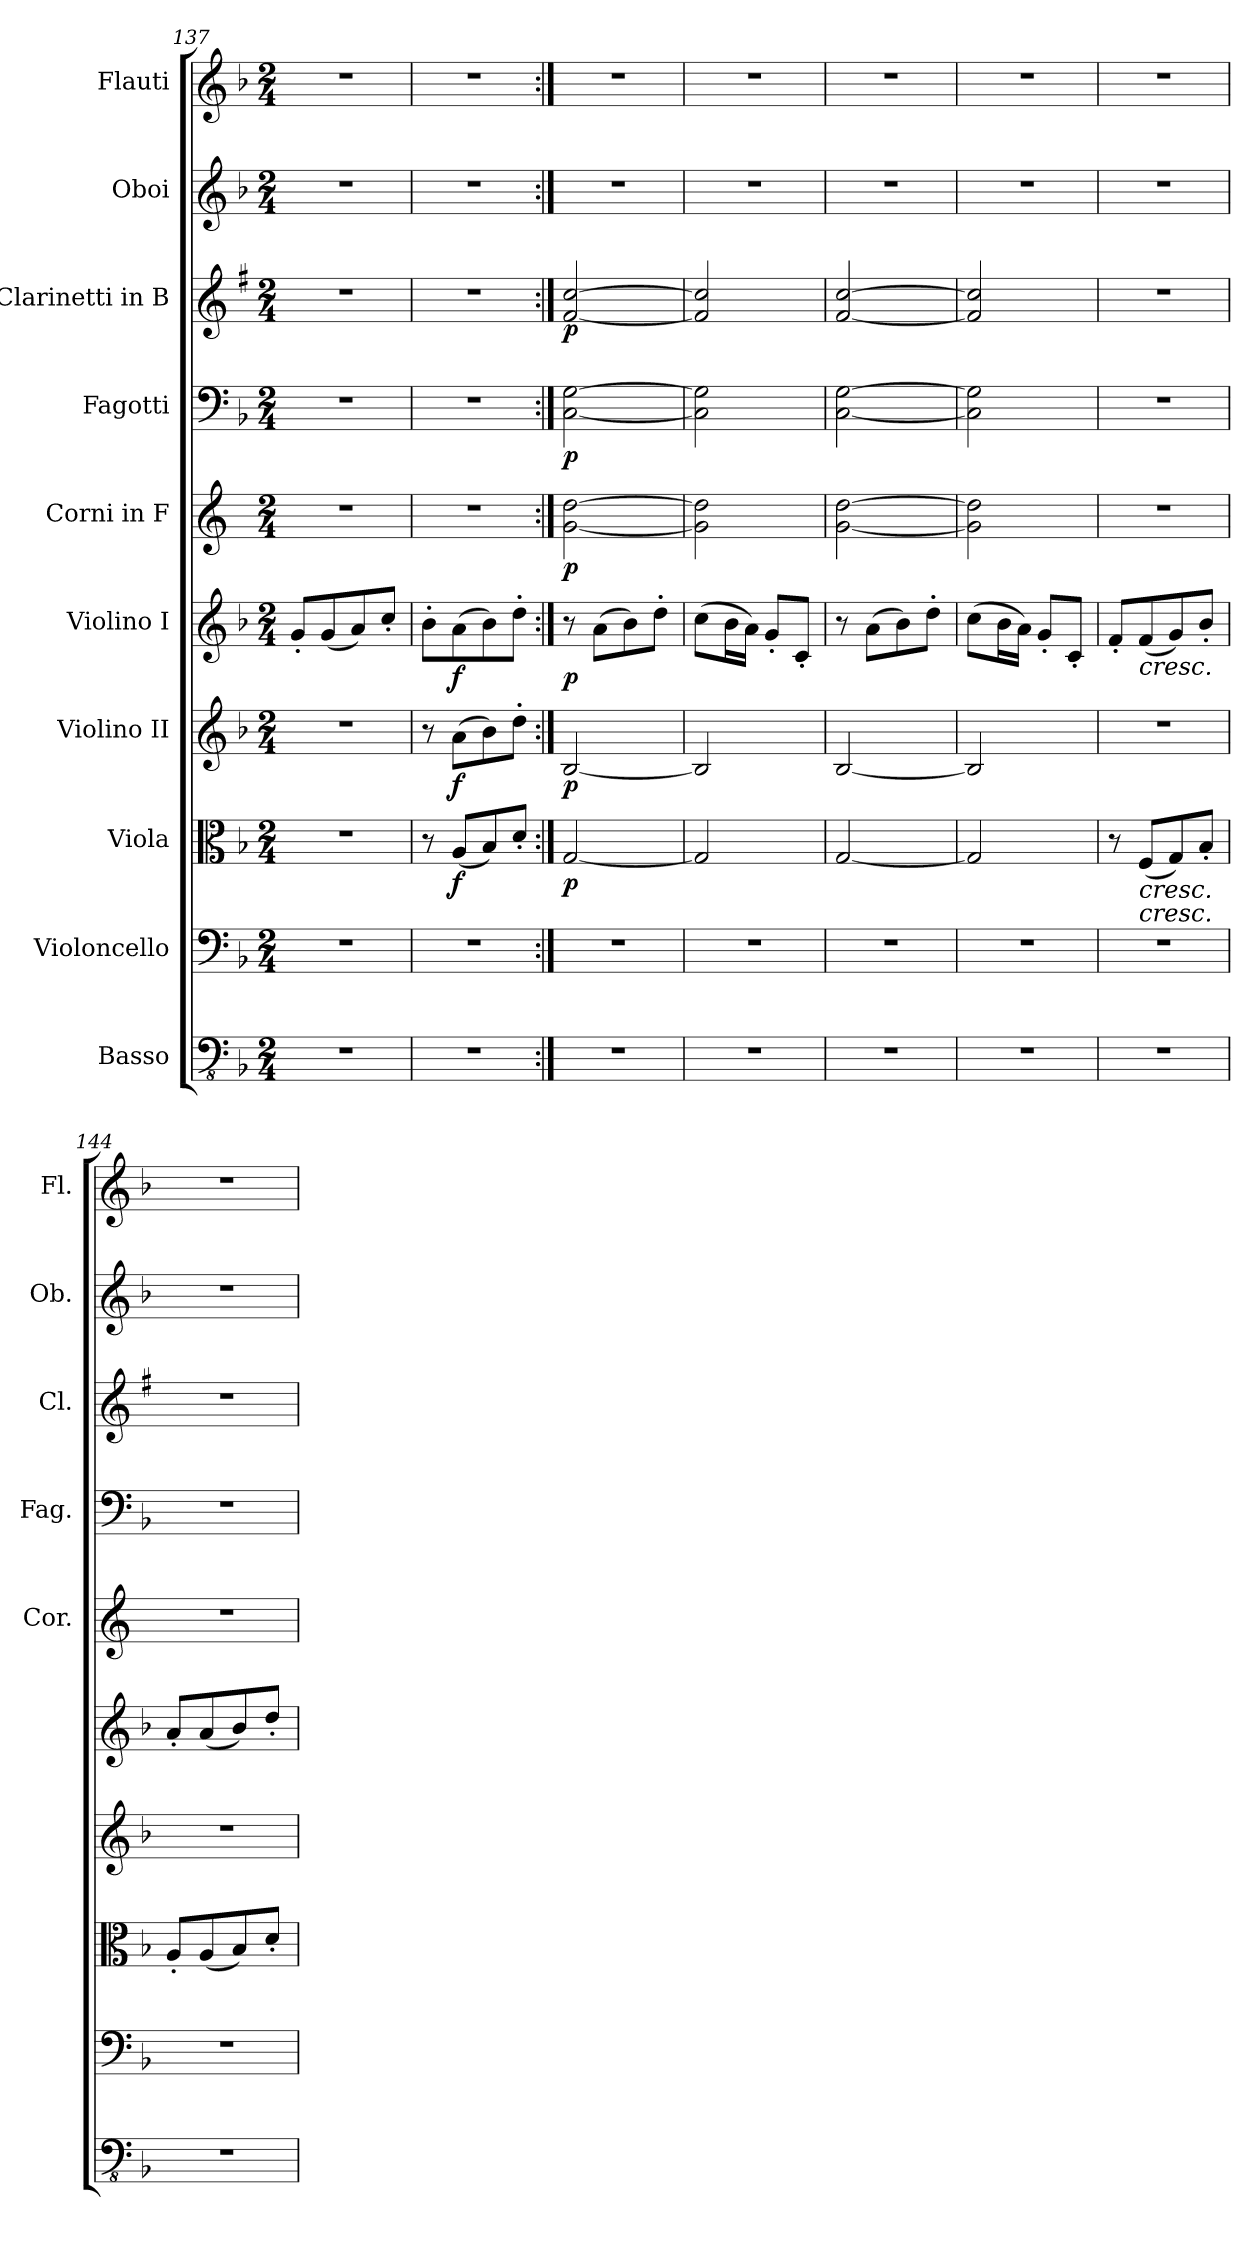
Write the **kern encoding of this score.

**kern	**kern	**kern	**dynam	**kern	**dynam	**kern	**dynam	**kern	**dynam	**kern	**dynam	**kern	**dynam	**kern	**kern
*part10	*part9	*part8	*part8	*part7	*part7	*part6	*part6	*part5	*part5	*part4	*part4	*part3	*part3	*part2	*part1
*staff10	*staff9	*staff8	*staff8	*staff7	*staff7	*staff6	*staff6	*staff5	*staff5	*staff4	*staff4	*staff3	*staff3	*staff2	*staff1
*I"Basso	*I"Violoncello	*I"Viola	*	*I"Violino II	*	*I"Violino I	*	*I"Corni in F	*	*I"Fagotti	*	*I"Clarinetti in B	*	*I"Oboi	*I"Flauti
*	*	*	*	*	*	*	*	*I'Cor.	*	*I'Fag.	*	*I'Cl.	*	*I'Ob.	*I'Fl.
*clefFv4	*clefF4	*clefC3	*	*clefG2	*	*clefG2	*	*clefG2	*	*clefF4	*	*clefG2	*	*clefG2	*clefG2
*	*	*	*	*	*	*	*	*ITrd4c7	*	*	*	*ITrd1c2	*	*	*
*k[b-]	*k[b-]	*k[b-]	*	*k[b-]	*	*k[b-]	*	*k[b-]	*	*k[b-]	*	*k[b-]	*	*k[b-]	*k[b-]
*M2/4	*M2/4	*M2/4	*	*M2/4	*	*M2/4	*	*M2/4	*	*M2/4	*	*M2/4	*	*M2/4	*M2/4
=137	=137	=137	=137	=137	=137	=137	=137	=137	=137	=137	=137	=137	=137	=137	=137
2r	2r	2r	.	2r	.	8g'/L	.	2r	.	2r	.	2r	.	2r	2r
.	.	.	.	.	.	(8g/	.	.	.	.	.	.	.	.	.
.	.	.	.	.	.	8a/)	.	.	.	.	.	.	.	.	.
.	.	.	.	.	.	8cc'/J	.	.	.	.	.	.	.	.	.
=138	=138	=138	=138	=138	=138	=138	=138	=138	=138	=138	=138	=138	=138	=138	=138
2r	2r	8r	.	8r	.	8b-'\L	.	2r	.	2r	.	2r	.	2r	2r
!	!	!	!LO:DY:b	!	!LO:DY:b	!	!LO:DY:b	!	!	!	!	!	!	!	!
.	.	(8A/L	f	(8a\L	f	(8a\	f	.	.	.	.	.	.	.	.
.	.	8B-/)	.	8b-\)	.	8b-\)	.	.	.	.	.	.	.	.	.
.	.	8d'/J	.	8dd'\J	.	8dd'\J	.	.	.	.	.	.	.	.	.
!!LO:PB:g=z
=139:|!	=139:|!	=139:|!	=139:|!	=139:|!	=139:|!	=139:|!	=139:|!	=139:|!	=139:|!	=139:|!	=139:|!	=139:|!	=139:|!	=139:|!	=139:|!
!	!	!	!LO:DY:b	!	!LO:DY:b	!	!LO:DY:b	!	!LO:DY:b	!	!LO:DY:b	!	!LO:DY:b	!	!
2r	2r	[2G/	p	[2B-/	p	8r	p	[2c\ [2g\	p	[2C\ [2G\	p	[2e/ [2b-/	p	2r	2r
.	.	.	.	.	.	(8a\L	.	.	.	.	.	.	.	.	.
.	.	.	.	.	.	8b-\)	.	.	.	.	.	.	.	.	.
.	.	.	.	.	.	8dd'\J	.	.	.	.	.	.	.	.	.
=140	=140	=140	=140	=140	=140	=140	=140	=140	=140	=140	=140	=140	=140	=140	=140
2r	2r	2G/]	.	2B-/]	.	(8cc\L	.	2c\] 2g\]	.	2C\] 2G\]	.	2e/] 2b-/]	.	2r	2r
.	.	.	.	.	.	16b-\L	.	.	.	.	.	.	.	.	.
.	.	.	.	.	.	16a\JJ)	.	.	.	.	.	.	.	.	.
.	.	.	.	.	.	8g'/L	.	.	.	.	.	.	.	.	.
.	.	.	.	.	.	8c'/J	.	.	.	.	.	.	.	.	.
=141	=141	=141	=141	=141	=141	=141	=141	=141	=141	=141	=141	=141	=141	=141	=141
2r	2r	[2G/	.	[2B-/	.	8r	.	[2c\ [2g\	.	[2C\ [2G\	.	[2e/ [2b-/	.	2r	2r
.	.	.	.	.	.	(8a\L	.	.	.	.	.	.	.	.	.
.	.	.	.	.	.	8b-\)	.	.	.	.	.	.	.	.	.
.	.	.	.	.	.	8dd'\J	.	.	.	.	.	.	.	.	.
=142	=142	=142	=142	=142	=142	=142	=142	=142	=142	=142	=142	=142	=142	=142	=142
2r	2r	2G/]	.	2B-/]	.	(8cc\L	.	2c\] 2g\]	.	2C\] 2G\]	.	2e/] 2b-/]	.	2r	2r
.	.	.	.	.	.	16b-\L	.	.	.	.	.	.	.	.	.
.	.	.	.	.	.	16a\JJ)	.	.	.	.	.	.	.	.	.
.	.	.	.	.	.	8g'/L	.	.	.	.	.	.	.	.	.
.	.	.	.	.	.	8c'/J	.	.	.	.	.	.	.	.	.
=143	=143	=143	=143	=143	=143	=143	=143	=143	=143	=143	=143	=143	=143	=143	=143
2r	2r	8r	.	2r	.	8f'/L	.	2r	.	2r	.	2r	.	2r	2r
!	!	!	!	!	!	!LO:TX:b:i:t=cresc.	!	!	!	!	!	!	!	!	!
!	!	!LO:TX:b:i:t=cresc.	!	!	!	!	!	!	!	!	!	!	!	!	!
!	!	!LO:TX:b:i:t=cresc.	!	!	!	!	!	!	!	!	!	!	!	!	!
.	.	(8F/L	.	.	.	(8f/	.	.	.	.	.	.	.	.	.
.	.	8G/)	.	.	.	8g/)	.	.	.	.	.	.	.	.	.
.	.	8B-'/J	.	.	.	8b-'/J	.	.	.	.	.	.	.	.	.
=144	=144	=144	=144	=144	=144	=144	=144	=144	=144	=144	=144	=144	=144	=144	=144
2r	2r	8A'/L	.	2r	.	8a'/L	.	2r	.	2r	.	2r	.	2r	2r
.	.	(8A/	.	.	.	(8a/	.	.	.	.	.	.	.	.	.
.	.	8B-/)	.	.	.	8b-/)	.	.	.	.	.	.	.	.	.
.	.	8d'/J	.	.	.	8dd'/J	.	.	.	.	.	.	.	.	.
=	=	=	=	=	=	=	=	=	=	=	=	=	=	=	=
*-	*-	*-	*-	*-	*-	*-	*-	*-	*-	*-	*-	*-	*-	*-	*-
